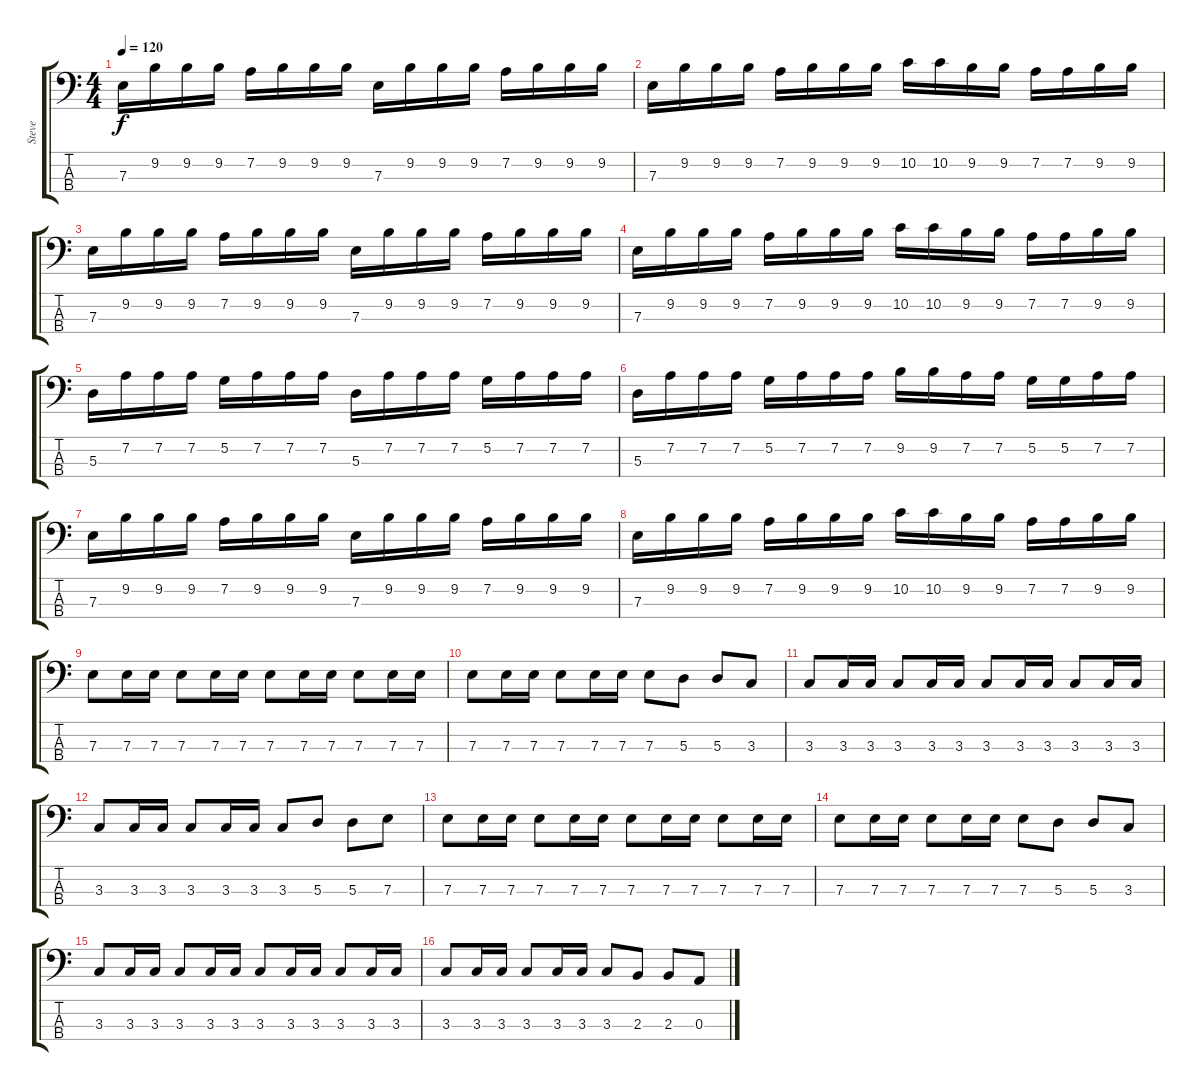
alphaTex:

\track ("Steve" "Steve") {instrument electricbasspick}
\staff {score tabs}
\tuning (G2 D2 A1 E1) {hide}
\ts (4 4)
\tempo 120
\clef f4
\ks c
7.3.16{dy f} 9.2.16 9.2.16 9.2.16 7.2.16 9.2.16 9.2.16 9.2.16 7.3.16 9.2.16 9.2.16 9.2.16 7.2.16 9.2.16 9.2.16 9.2.16 |
7.3.16 9.2.16 9.2.16 9.2.16 7.2.16 9.2.16 9.2.16 9.2.16 10.2.16 10.2.16 9.2.16 9.2.16 7.2.16 7.2.16 9.2.16 9.2.16 |
7.3.16 9.2.16 9.2.16 9.2.16 7.2.16 9.2.16 9.2.16 9.2.16 7.3.16 9.2.16 9.2.16 9.2.16 7.2.16 9.2.16 9.2.16 9.2.16 |
7.3.16 9.2.16 9.2.16 9.2.16 7.2.16 9.2.16 9.2.16 9.2.16 10.2.16 10.2.16 9.2.16 9.2.16 7.2.16 7.2.16 9.2.16 9.2.16 |
5.3.16 7.2.16 7.2.16 7.2.16 5.2.16 7.2.16 7.2.16 7.2.16 5.3.16 7.2.16 7.2.16 7.2.16 5.2.16 7.2.16 7.2.16 7.2.16 |
5.3.16 7.2.16 7.2.16 7.2.16 5.2.16 7.2.16 7.2.16 7.2.16 9.2.16 9.2.16 7.2.16 7.2.16 5.2.16 5.2.16 7.2.16 7.2.16 |
7.3.16 9.2.16 9.2.16 9.2.16 7.2.16 9.2.16 9.2.16 9.2.16 7.3.16 9.2.16 9.2.16 9.2.16 7.2.16 9.2.16 9.2.16 9.2.16 |
7.3.16 9.2.16 9.2.16 9.2.16 7.2.16 9.2.16 9.2.16 9.2.16 10.2.16 10.2.16 9.2.16 9.2.16 7.2.16 7.2.16 9.2.16 9.2.16 |
7.3.8 7.3.16 7.3.16 7.3.8 7.3.16 7.3.16 7.3.8 7.3.16 7.3.16 7.3.8 7.3.16 7.3.16 |
7.3.8 7.3.16 7.3.16 7.3.8 7.3.16 7.3.16 7.3.8 5.3.8 5.3.8 3.3.8 |
3.3.8 3.3.16 3.3.16 3.3.8 3.3.16 3.3.16 3.3.8 3.3.16 3.3.16 3.3.8 3.3.16 3.3.16 |
3.3.8 3.3.16 3.3.16 3.3.8 3.3.16 3.3.16 3.3.8 5.3.8 5.3.8 7.3.8 |
7.3.8 7.3.16 7.3.16 7.3.8 7.3.16 7.3.16 7.3.8 7.3.16 7.3.16 7.3.8 7.3.16 7.3.16 |
7.3.8 7.3.16 7.3.16 7.3.8 7.3.16 7.3.16 7.3.8 5.3.8 5.3.8 3.3.8 |
3.3.8 3.3.16 3.3.16 3.3.8 3.3.16 3.3.16 3.3.8 3.3.16 3.3.16 3.3.8 3.3.16 3.3.16 |
3.3.8 3.3.16 3.3.16 3.3.8 3.3.16 3.3.16 3.3.8 2.3.8 2.3.8 0.3.8
